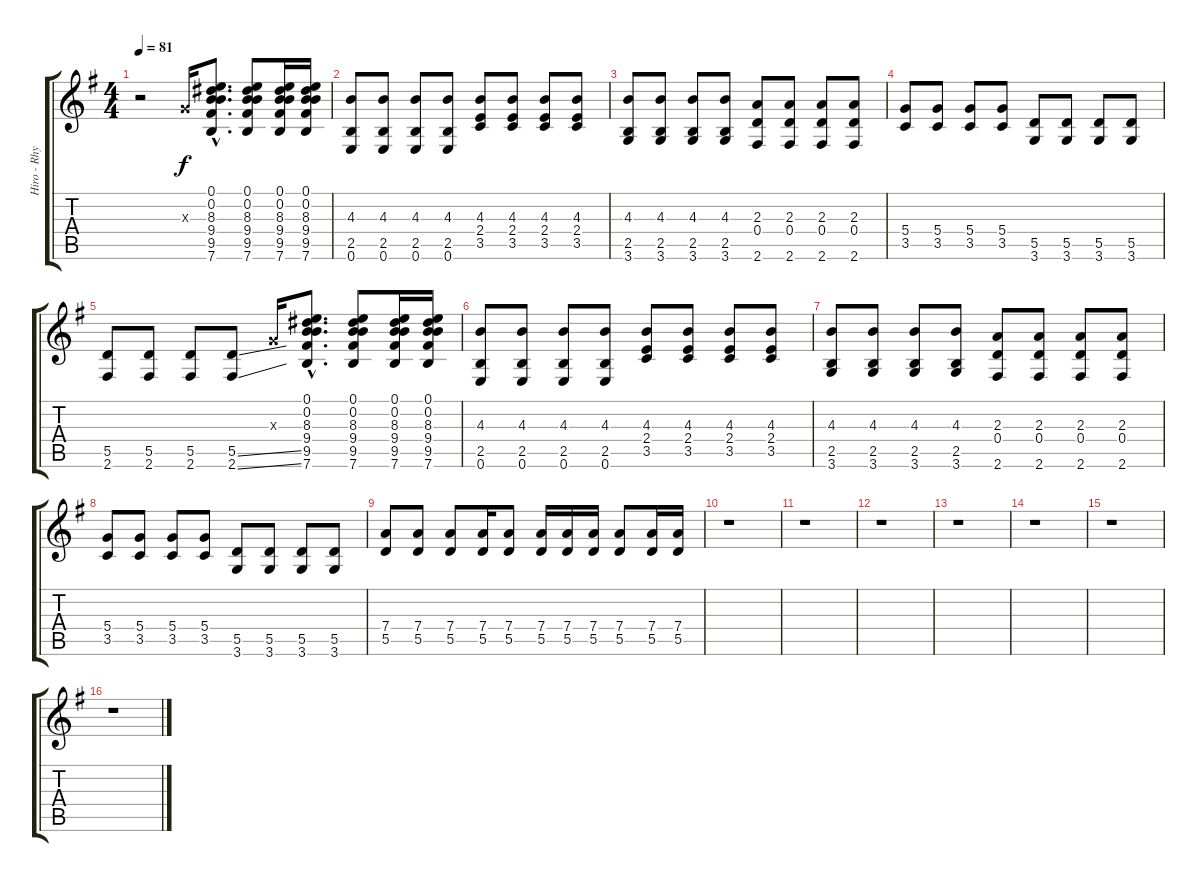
\track ("Hiro - Rhythm Guitar" "Hiro - Rhy") {instrument electricguitarclean}
\staff {score tabs}
\tuning (E4 B3 G3 D3 A2 E2) {hide}
\ts (4 4)
\tempo 81
\clef g2
\ks g
r.2{dy f} 0.3{x}.16 (0.1{hac} 0.2{hac} 8.3{hac} 9.4{hac} 9.5{hac} 7.6{hac}).8{d} (0.1 0.2 8.3 9.4 9.5 7.6).8 (0.1 0.2 8.3 9.4 9.5 7.6).16 (0.1 0.2 8.3 9.4 9.5 7.6).16 |
(4.3 2.5 0.6).8{instrument distortionguitar} (4.3 2.5 0.6).8 (4.3 2.5 0.6).8 (4.3 2.5 0.6).8 (4.3 2.4 3.5).8 (4.3 2.4 3.5).8 (4.3 2.4 3.5).8 (4.3 2.4 3.5).8 |
(4.3 2.5 3.6).8 (4.3 2.5 3.6).8 (4.3 2.5 3.6).8 (4.3 2.5 3.6).8 (2.3 0.4 2.6).8 (2.3 0.4 2.6).8 (2.3 0.4 2.6).8 (2.3 0.4 2.6).8 |
(5.4 3.5).8 (5.4 3.5).8 (5.4 3.5).8 (5.4 3.5).8 (5.5 3.6).8 (5.5 3.6).8 (5.5 3.6).8 (5.5 3.6).8 |
(5.5 2.6).8 (5.5 2.6).8 (5.5 2.6).8 (5.5{ss} 2.6{ss}).8 0.3{x}.16 (0.1{hac} 0.2{hac} 8.3{hac} 9.4{hac} 9.5{hac} 7.6{hac}).8{d} (0.1 0.2 8.3 9.4 9.5 7.6).8 (0.1 0.2 8.3 9.4 9.5 7.6).16 (0.1 0.2 8.3 9.4 9.5 7.6).16 |
(4.3 2.5 0.6).8 (4.3 2.5 0.6).8 (4.3 2.5 0.6).8 (4.3 2.5 0.6).8 (4.3 2.4 3.5).8 (4.3 2.4 3.5).8 (4.3 2.4 3.5).8 (4.3 2.4 3.5).8 |
(4.3 2.5 3.6).8 (4.3 2.5 3.6).8 (4.3 2.5 3.6).8 (4.3 2.5 3.6).8 (2.3 0.4 2.6).8 (2.3 0.4 2.6).8 (2.3 0.4 2.6).8 (2.3 0.4 2.6).8 |
(5.4 3.5).8 (5.4 3.5).8 (5.4 3.5).8 (5.4 3.5).8 (5.5 3.6).8 (5.5 3.6).8 (5.5 3.6).8 (5.5 3.6).8 |
(7.4 5.5).8 (7.4 5.5).8 (7.4 5.5).8 (7.4 5.5).16 (7.4 5.5).8 (7.4 5.5).16 (7.4 5.5).16 (7.4 5.5).16 (7.4 5.5).8 (7.4 5.5).16 (7.4 5.5).16 |
r.1 |
r.1 |
r.1 |
r.1 |
r.1 |
r.1 |
r.1
